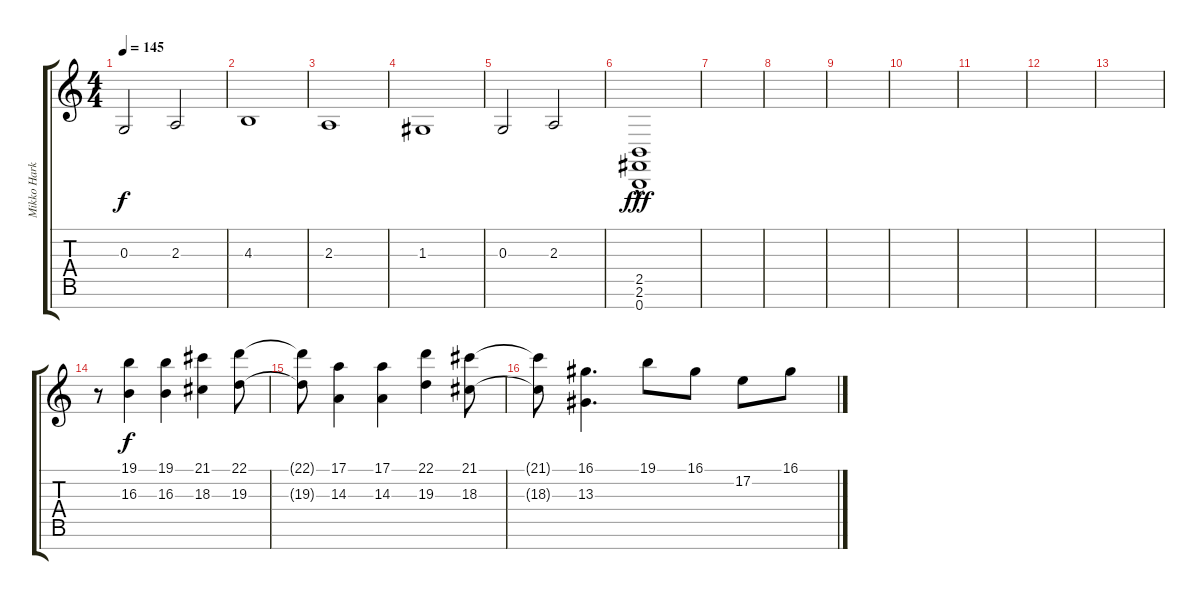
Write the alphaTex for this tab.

\track ("Mikko Harkin - keyboards" "Mikko Hark") {instrument lead2sawtooth}
\staff {score tabs}
\tuning (E4 B3 G3 D3 A2 E2 B1) {hide}
\ts (4 4)
\tempo 145
\clef g2
\ks aminor
0.3.2{dy f} 2.3.2 |
4.3.1 |
2.3.1 |
1.3.1 |
0.3.2 2.3.2 |
(2.5{hac} 2.6{hac} 0.7{hac}).1{dy fff instrument acousticgrandpiano} |
|
|
|
|
|
|
|
r.8 (19.1 16.3).4{dy f} (19.1 16.3).4 (21.1 18.3).4 (22.1 19.3).8 |
(22.1{t} 19.3{t}).8 (17.1 14.3).4 (17.1 14.3).4 (22.1 19.3).4 (21.1 18.3).8 |
(21.1{t} 18.3{t}).8 (16.1 13.3).4{d} 19.1.8 16.1.8 17.2.8 16.1.8
